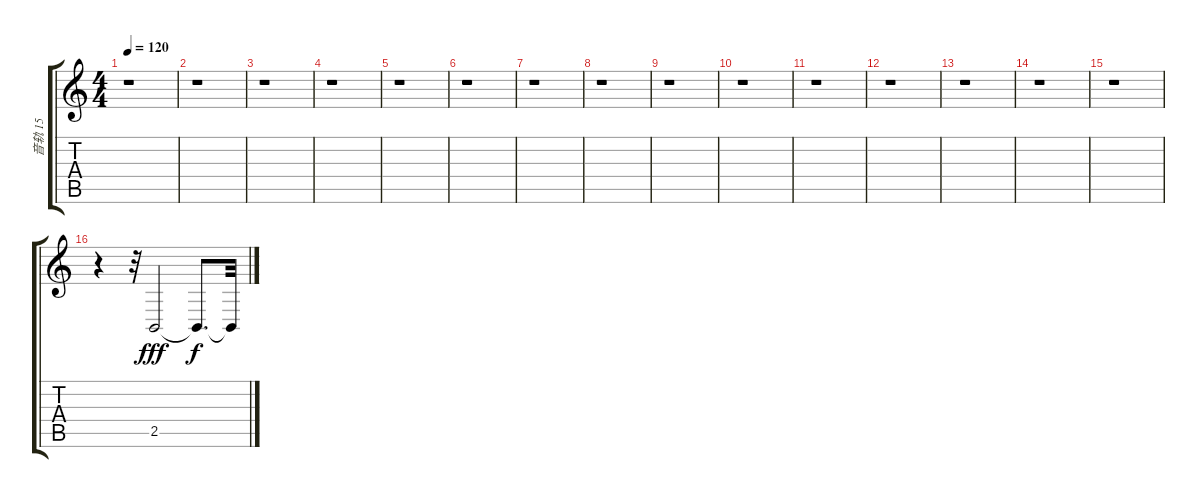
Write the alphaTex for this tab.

\track ("音轨 15" "音轨 15") {instrument fx5brightness}
\staff {score tabs}
\tuning (E4 B3 G3 D3 A2 E2) {hide}
\ts (4 4)
\tempo 120
\clef g2
\ks c
r.1{dy f} |
r.1 |
r.1 |
r.1 |
r.1 |
r.1 |
r.1 |
r.1 |
r.1 |
r.1 |
r.1 |
r.1 |
r.1 |
r.1 |
r.1 |
r.4 r.32 2.5.2{dy fff instrument pad8sweep} 2.5{t}.8{d dy f} 2.5{t}.32
